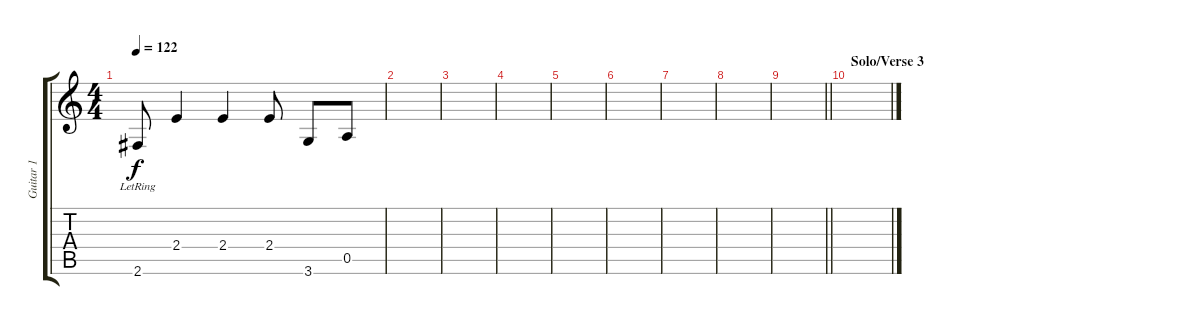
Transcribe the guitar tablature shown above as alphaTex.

\track ("Guitar 1" "Guitar 1") {instrument electricguitarclean}
\staff {score tabs}
\tuning (E4 B3 G3 D3 A2 E2) {hide}
\ts (4 4)
\tempo 122
\clef g2
\ks c
2.6{lr}.8{dy f} 2.4.4 2.4.4 2.4.8 3.6.8 0.5.8 |
|
|
|
|
|
|
|
\barLineRight lightlight
|
\section ("" "Solo/Verse 3")
